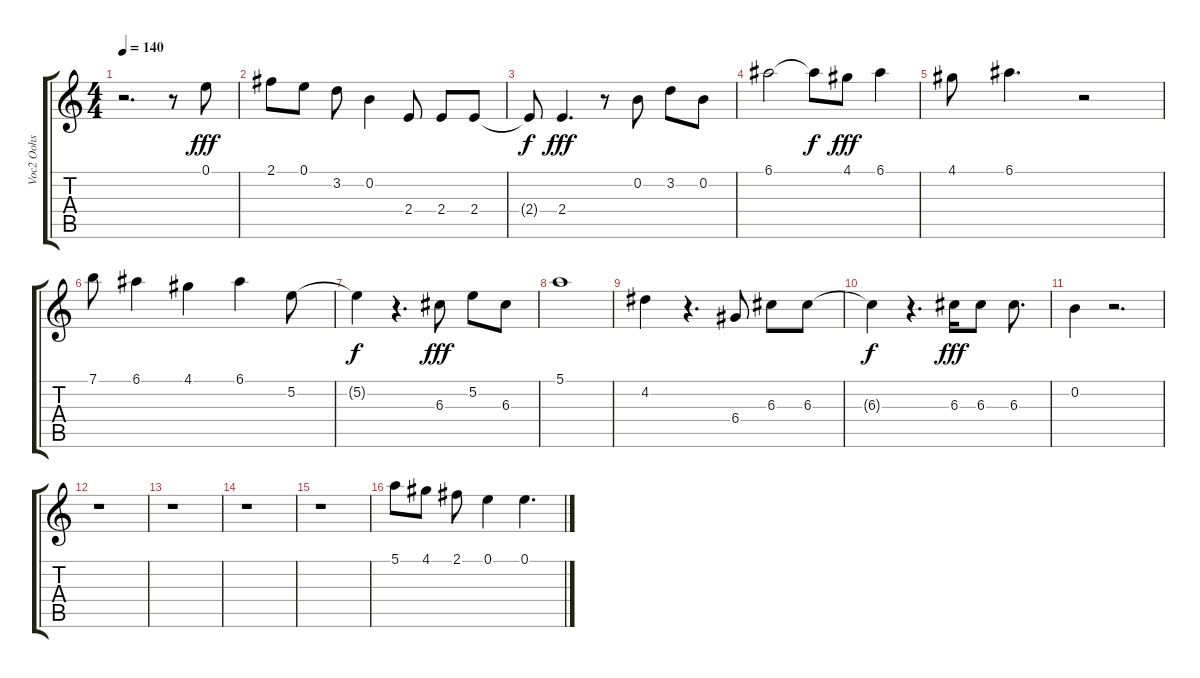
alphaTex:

\track ("Voc2 Oohs" "Voc2 Oohs") {instrument acousticguitarnylon}
\staff {score tabs}
\tuning (E4 B3 G3 D3 A2 E2) {hide}
\ts (4 4)
\tempo 140
\clef g2
\ks c
r.2{d dy fff} r.8 0.1.8 |
2.1.8 0.1.8 3.2.8 0.2.4 2.4.8 2.4.8 2.4.8 |
2.4{t}.8{dy f} 2.4.4{d dy fff} r.8 0.2.8 3.2.8 0.2.8 |
6.1.2 6.1{t}.8{dy f} 4.1.8{dy fff} 6.1.4 |
4.1.8 6.1.4{d} r.2 |
7.1.8 6.1.4 4.1.4 6.1.4 5.2.8 |
5.2{t}.4{dy f} r.4{d} 6.3.8{dy fff} 5.2.8 6.3.8 |
5.1.1 |
4.2.4 r.4{d} 6.4.8 6.3.8 6.3.8 |
6.3{t}.4{dy f} r.4{d} 6.3.16{dy fff} 6.3.8 6.3.8{d} |
0.2.4 r.2{d} |
r.1 |
r.1 |
r.1 |
r.1 |
5.1.8 4.1.8 2.1.8 0.1.4 0.1.4{d}
